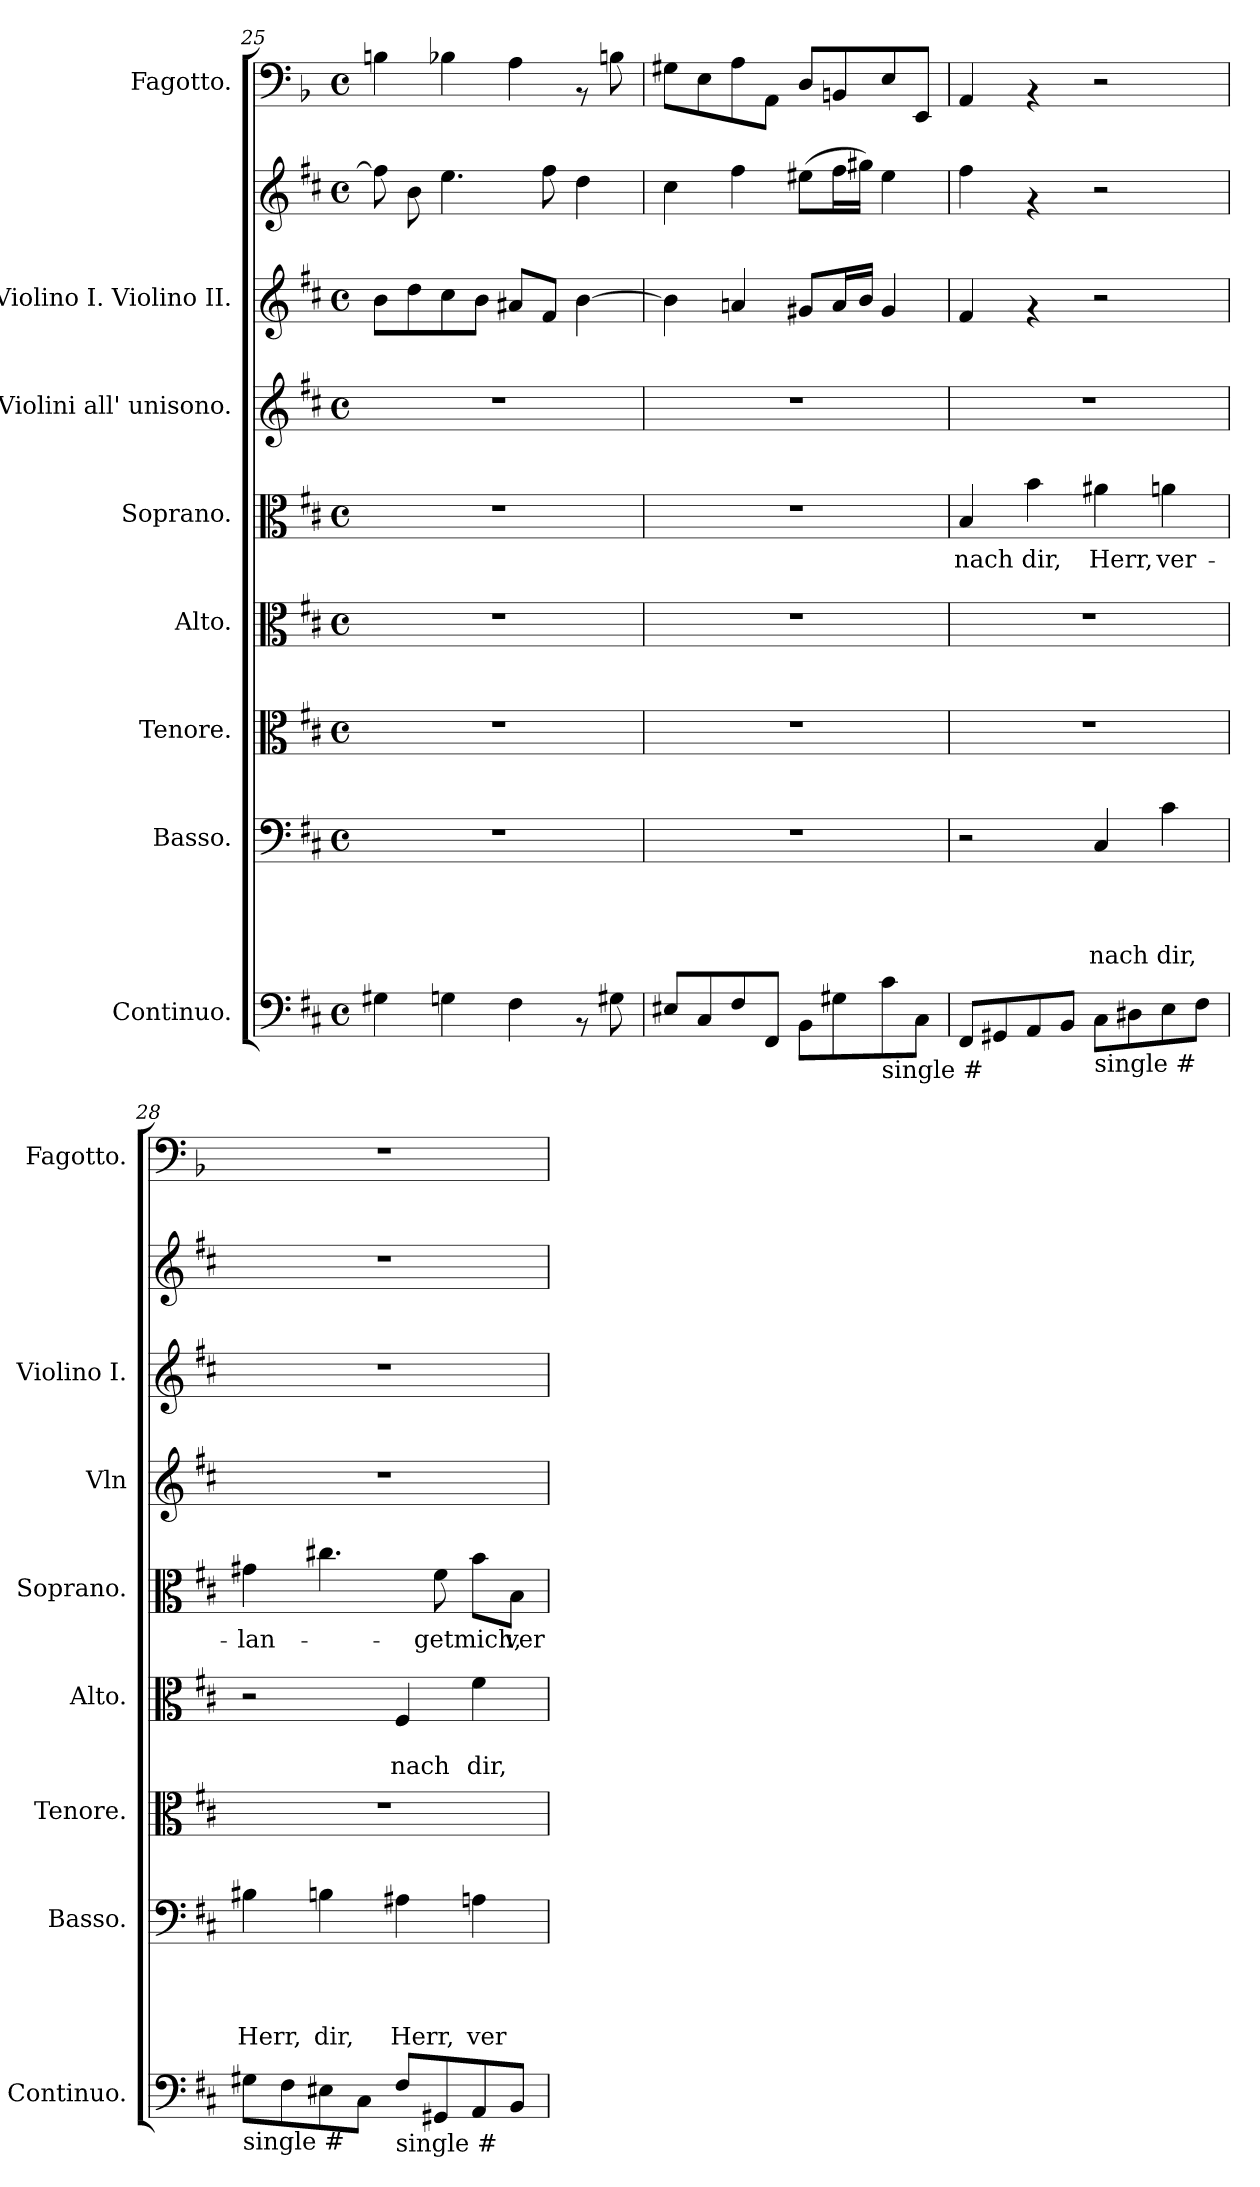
**kern	**kern	**text	**text	**text	**text	**kern	**kern	**text	**text	**kern	**text	**kern	**kern	**kern	**kern
*part8	*part7	*part7	*part7	*part7	*part7	*part6	*part5	*part5	*part5	*part4	*part4	*part3	*part2	*part2	*part1
*staff9	*staff8	*staff8	*staff8	*staff8	*staff8	*staff7	*staff6	*staff6	*staff6	*staff5	*staff5	*staff4	*staff3	*staff2	*staff1
*I"Continuo.	*I"Basso.	*	*	*	*	*I"Tenore.	*I"Alto.	*	*	*I"Soprano.	*	*I"Violini all' unisono.	*I"Violino I. Violino II.	*	*I"Fagotto.
*I'Continuo.	*I'Basso.	*	*	*	*	*I'Tenore.	*I'Alto.	*	*	*I'Soprano.	*	*I'Vln	*I'Violino I.	*	*I'Fagotto.
!!LO:PB:g=z
*clefF4	*clefF4	*	*	*	*	*clefC3	*clefC3	*	*	*clefC3	*	*clefG2	*clefG2	*clefG2	*clefF4
*	*	*	*	*	*	*	*	*	*	*	*	*	*	*	*ITrd2c3
*k[f#c#]	*k[f#c#]	*	*	*	*	*k[f#c#]	*k[f#c#]	*	*	*k[f#c#]	*	*k[f#c#]	*k[f#c#]	*k[f#c#]	*k[f#c#]
*D:	*D:	*	*	*	*	*D:	*D:	*	*	*D:	*	*D:	*D:	*D:	*D:
*M4/4	*M4/4	*	*	*	*	*M4/4	*M4/4	*	*	*M4/4	*	*M4/4	*M4/4	*M4/4	*M4/4
*met(c)	*met(c)	*	*	*	*	*met(c)	*met(c)	*	*	*met(c)	*	*met(c)	*met(c)	*met(c)	*met(c)
=25	=25	=25	=25	=25	=25	=25	=25	=25	=25	=25	=25	=25	=25	=25	=25
4G#X\	1r	.	.	.	.	1r	1r	.	.	1r	.	1r	8b\L	8ff#\]	4G#X\
.	.	.	.	.	.	.	.	.	.	.	.	.	8dd\	8b\	.
4Gn\	.	.	.	.	.	.	.	.	.	.	.	.	8cc#\	4.ee\	4Gn\
.	.	.	.	.	.	.	.	.	.	.	.	.	8b\J	.	.
4F#\	.	.	.	.	.	.	.	.	.	.	.	.	8a#X/L	.	4F#\
.	.	.	.	.	.	.	.	.	.	.	.	.	8f#/J	8ff#\	.
8rAA	.	.	.	.	.	.	.	.	.	.	.	.	[>4b\	4dd\	8rAA
8G#X\	.	.	.	.	.	.	.	.	.	.	.	.	.	.	8G#X\
=26!	=26!	=26!	=26!	=26!	=26!	=26!	=26!	=26!	=26!	=26!	=26!	=26!	=26!	=26!	=26!
8E#X/L	1r	.	.	.	.	1r	1r	.	.	1r	.	1r	4b\]	4cc#\	8E#X\L
8C#/	.	.	.	.	.	.	.	.	.	.	.	.	.	.	8C#\
8F#/	.	.	.	.	.	.	.	.	.	.	.	.	4an/	4ff#\	8F#\
8FF#/J	.	.	.	.	.	.	.	.	.	.	.	.	.	.	8FF#\J
8BB\L	.	.	.	.	.	.	.	.	.	.	.	.	8g#X/L	(>8ee#X\L	8BB/L
8G#X\	.	.	.	.	.	.	.	.	.	.	.	.	16a/L	16ff#\L	8GG#X/
.	.	.	.	.	.	.	.	.	.	.	.	.	16b/JJ	16gg#X\JJ)	.
!LO:TX:b:t=single #	!	!	!	!	!	!	!	!	!	!	!	!	!	!	!
8c#\	.	.	.	.	.	.	.	.	.	.	.	.	4g#/	4ee#\	8C#/
8C#\J	.	.	.	.	.	.	.	.	.	.	.	.	.	.	8CC#/J
=27!	=27!	=27!	=27!	=27!	=27!	=27!	=27!	=27!	=27!	=27!	=27!	=27!	=27!	=27!	=27!
!	!	!	!	!	!	!	!	!	!	!	!LO:LY:b	!	!	!	!
8FF#/L	2r	.	.	.	.	1r	1r	.	.	4B/	nach	1r	4f#/	4ff#\	4FF#/
8GG#X/	.	.	.	.	.	.	.	.	.	.	.	.	.	.	.
!	!	!	!	!	!	!	!	!	!	!	!LO:LY:b	!	!	!	!
8AA/	.	.	.	.	.	.	.	.	.	4b\	dir,	.	4rf	4rf	4rAA
8BB/J	.	.	.	.	.	.	.	.	.	.	.	.	.	.	.
!LO:TX:b:t=single #	!	!	!	!	!	!	!	!	!	!	!	!	!	!	!
!	!	!	!	!	!LO:LY:b	!	!	!	!	!	!LO:LY:b	!	!	!	!
8C#\L	4C#/	.	.	.	nach	.	.	.	.	4a#X\	Herr,	.	2r	2r	2r
8D#X\	.	.	.	.	.	.	.	.	.	.	.	.	.	.	.
!	!	!	!	!	!LO:LY:b	!	!	!	!	!	!LO:LY:b	!	!	!	!
8E\	4c#\	.	.	.	dir,	.	.	.	.	4an\	ver-	.	.	.	.
8F#\J	.	.	.	.	.	.	.	.	.	.	.	.	.	.	.
=28!	=28!	=28!	=28!	=28!	=28!	=28!	=28!	=28!	=28!	=28!	=28!	=28!	=28!	=28!	=28!
!LO:TX:b:t=single #	!	!	!	!	!	!	!	!	!	!	!	!	!	!	!
!	!	!	!	!	!LO:LY:b	!	!	!	!	!	!LO:LY:b	!	!	!	!
8G#\L	4B#X\	.	.	.	Herr,	1r	2r	.	.	4g#X\	-lan-	1r	1r	1r	1r
8F#\	.	.	.	.	.	.	.	.	.	.	.	.	.	.	.
!	!	!	!	!	!LO:LY:b	!	!	!	!	!	!	!	!	!	!
8E#X\	4Bn\	.	.	.	dir,	.	.	.	.	4.cc#X\	.	.	.	.	.
8C#\J	.	.	.	.	.	.	.	.	.	.	.	.	.	.	.
!LO:TX:b:t=single #	!	!	!	!	!	!	!	!	!	!	!	!	!	!	!
!	!	!	!	!	!LO:LY:b	!	!	!	!LO:LY:b	!	!	!	!	!	!
8F#/L	4A#X\	.	.	.	Herr,	.	4F#/	.	nach	.	.	.	.	.	.
!	!	!	!	!	!	!	!	!	!	!	!LO:LY:b	!	!	!	!
8GG#X/	.	.	.	.	.	.	.	.	.	8f#\	-getmich,	.	.	.	.
!	!	!	!	!	!LO:LY:b	!	!	!	!LO:LY:b	!	!	!	!	!	!
8AA/	4An\	.	.	.	ver	.	4f#\	.	dir,	8b\L	.	.	.	.	.
!	!	!	!	!	!	!	!	!	!	!	!LO:LY:b	!	!	!	!
8BB/J	.	.	.	.	.	.	.	.	.	8B\J	ver-	.	.	.	.
=!	=!	=!	=!	=!	=!	=!	=!	=!	=!	=!	=!	=!	=!	=!	=!
*-	*-	*-	*-	*-	*-	*-	*-	*-	*-	*-	*-	*-	*-	*-	*-
